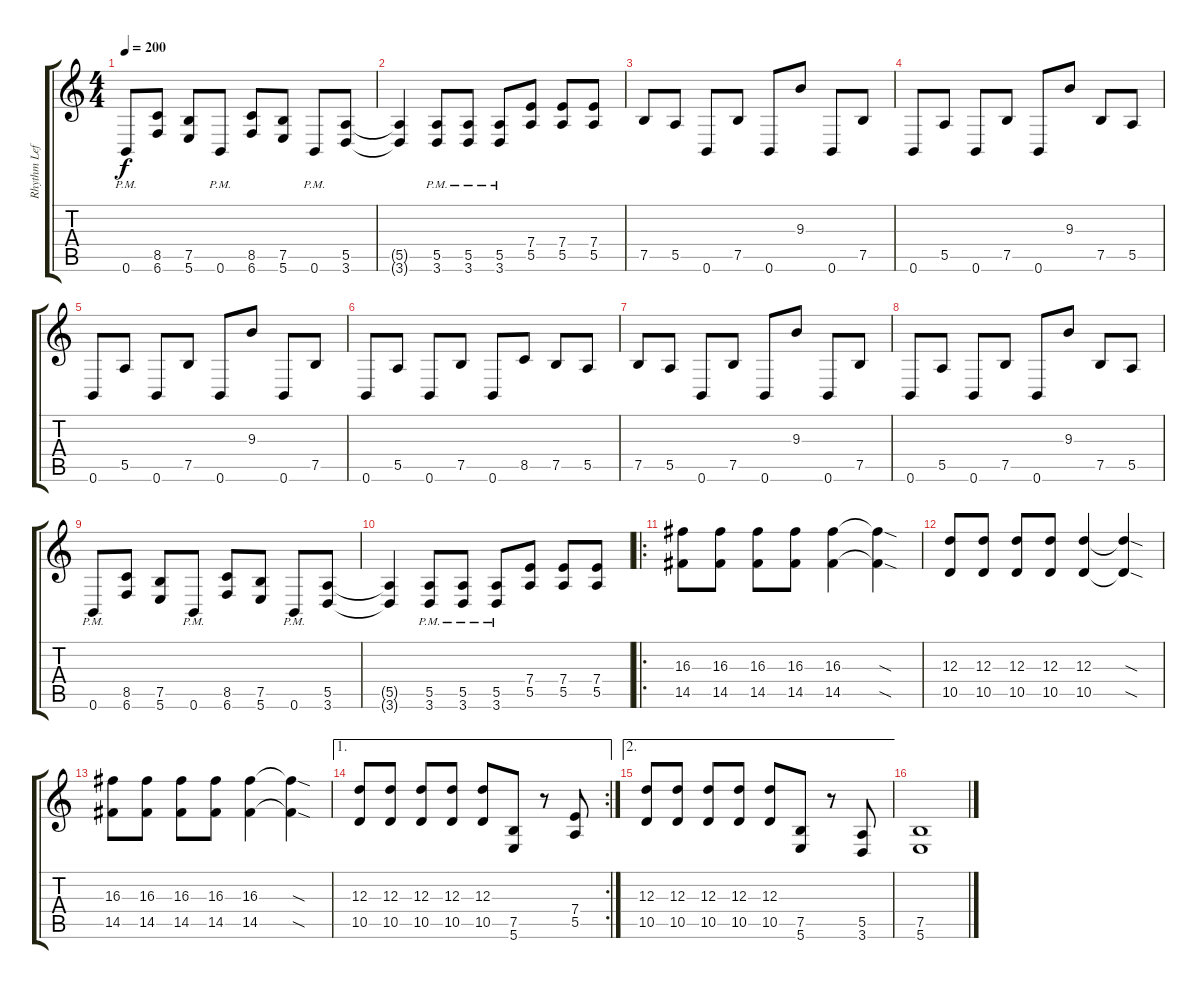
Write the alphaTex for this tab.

\track ("Rhythm Left" "Rhythm Lef") {instrument overdrivenguitar}
\staff {score tabs}
\tuning (B3 Gb3 D3 A2 E2 B1) {hide}
\ts (4 4)
\tempo 200
\clef g2
\ks c
0.6{pm}.8{dy f} (8.5 6.6).8 (7.5 5.6).8 0.6{pm}.8 (8.5 6.6).8 (7.5 5.6).8 0.6{pm}.8 (5.5 3.6).8 |
(5.5{t} 3.6{t}).4 (5.5{pm} 3.6{pm}).8 (5.5{pm} 3.6{pm}).8 (5.5{pm} 3.6{pm}).8 (7.4 5.5).8 (7.4 5.5).8 (7.4 5.5).8 |
7.5.8 5.5.8 0.6.8 7.5.8 0.6.8 9.3.8 0.6.8 7.5.8 |
0.6.8 5.5.8 0.6.8 7.5.8 0.6.8 9.3.8 7.5.8 5.5.8 |
0.6.8 5.5.8 0.6.8 7.5.8 0.6.8 9.3.8 0.6.8 7.5.8 |
0.6.8 5.5.8 0.6.8 7.5.8 0.6.8 8.5.8 7.5.8 5.5.8 |
7.5.8 5.5.8 0.6.8 7.5.8 0.6.8 9.3.8 0.6.8 7.5.8 |
0.6.8 5.5.8 0.6.8 7.5.8 0.6.8 9.3.8 7.5.8 5.5.8 |
0.6{pm}.8 (8.5 6.6).8 (7.5 5.6).8 0.6{pm}.8 (8.5 6.6).8 (7.5 5.6).8 0.6{pm}.8 (5.5 3.6).8 |
(5.5{t} 3.6{t}).4 (5.5{pm} 3.6{pm}).8 (5.5{pm} 3.6{pm}).8 (5.5{pm} 3.6{pm}).8 (7.4 5.5).8 (7.4 5.5).8 (7.4 5.5).8 |
\ro
(16.3 14.5).8 (16.3 14.5).8 (16.3 14.5).8 (16.3 14.5).8 (16.3 14.5).4 (16.3{sod t} 14.5{sod t}).4 |
(12.3 10.5).8 (12.3 10.5).8 (12.3 10.5).8 (12.3 10.5).8 (12.3 10.5).4 (12.3{sod t} 10.5{sod t}).4 |
(16.3 14.5).8 (16.3 14.5).8 (16.3 14.5).8 (16.3 14.5).8 (16.3 14.5).4 (16.3{sod t} 14.5{sod t}).4 |
\ae 1
\rc 2
(12.3 10.5).8 (12.3 10.5).8 (12.3 10.5).8 (12.3 10.5).8 (12.3 10.5).8 (7.5 5.6).8 r.8 (7.4 5.5).8 |
\ae 2
(12.3 10.5).8 (12.3 10.5).8 (12.3 10.5).8 (12.3 10.5).8 (12.3 10.5).8 (7.5 5.6).8 r.8 (5.5 3.6).8 |
(7.5 5.6).1
